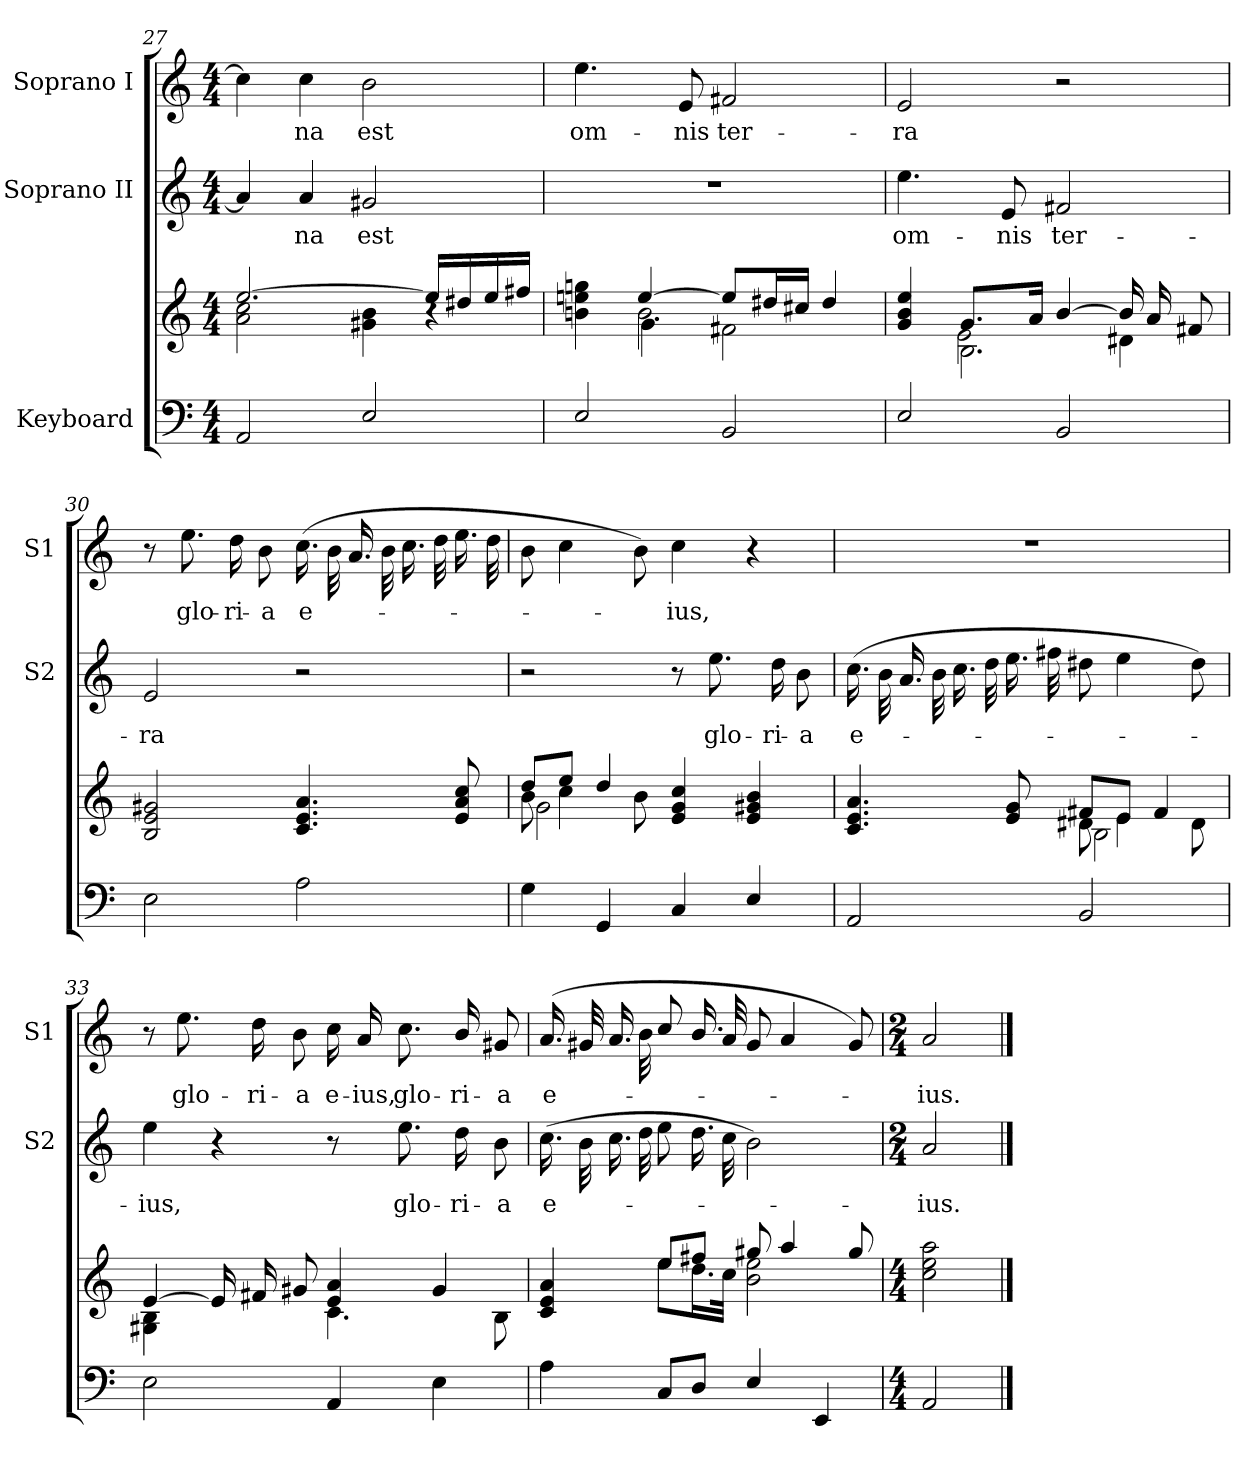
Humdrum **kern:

**kern	**kern	**kern	**text	**kern	**text
*part3	*part3	*part2	*part2	*part1	*part1
*staff4	*staff3	*staff2	*staff2	*staff1	*staff1
*I"Keyboard	*	*I"Soprano II	*	*I"Soprano I	*
*	*	*I'S2	*	*I'S1	*
*clefF4	*clefG2	*clefG2	*	*clefG2	*
*k[]	*k[]	*k[]	*	*k[]	*
*C:	*C:	*C:	*	*C:	*
*M4/4	*M4/4	*M4/4	*	*M4/4	*
=27	=27	=27	=27	=27	=27
*	*^	*	*	*	*
*	*	*^	*	*	*	*
2AA	[2.ee/	2a\ 2cc\	1ryy	4a]	.	4cc\]	.
!	!	!	!	!	!LO:LY:b	!	!LO:LY:b
.	.	.	.	4a	na	4cc\	na
!	!	!	!	!	!LO:LY:b	!	!LO:LY:b
2E/	.	4g#X\ 4b\	.	2g#X	est	2b	est
.	16ee/LL]	4r	.	.	.	.	.
.	16dd#X/	.	.	.	.	.	.
.	16ee/	.	.	.	.	.	.
.	16ff#X/JJ	.	.	.	.	.	.
=28	=28	=28	=28	=28	=28	=28	=28
!	!	!	!	!	!	!	!LO:LY:b
2E/	4ryy	4bn\ 4een\ 4ggn\	4ryy	1r	.	4.ee	om-
.	[4ee/	2.b\	4g\	.	.	.	.
!	!	!	!	!	!	!	!LO:LY:b
.	.	.	.	.	.	8e	-nis
!	!	!	!	!	!	!	!LO:LY:b
2BB	8ee/L]	.	2f#X\	.	.	2f#X	ter-
.	16dd#X/L	.	.	.	.	.	.
.	16cc#X/JJ	.	.	.	.	.	.
.	4dd#/	.	.	.	.	.	.
=29	=29	=29	=29	=29	=29	=29	=29
!	!	!	!	!	!LO:LY:b	!	!LO:LY:b
2E/	4g/ 4b/ 4ee/	4ryy	4ryy	4.ee	om-	2e	-ra
.	8.g/L	2.B\	2e\	.	.	.	.
!	!	!	!	!	!LO:LY:b	!	!
.	.	.	.	8e	-nis	.	.
.	16a/J	.	.	.	.	.	.
!	!	!	!	!	!LO:LY:b	!	!
2BB	[4b/	.	.	2f#X	ter-	2r	.
.	16bLL]	.	4d#X\	.	.	.	.
.	16a	.	.	.	.	.	.
.	8f#XJ	.	.	.	.	.	.
!!LO:LB:g=z
=30	=30	=30	=30	=30	=30	=30	=30
!	!	!	!	!	!LO:LY:b	!	!
2E	2B/ 2e/ 2g#X/	1ryy	1ryy	2e	-ra	8r	.
!	!	!	!	!	!	!	!LO:LY:b
.	.	.	.	.	.	8.ee	glo-
!	!	!	!	!	!	!	!LO:LY:b
.	.	.	.	.	.	16dd	-ri-
!	!	!	!	!	!	!	!LO:LY:b
.	.	.	.	.	.	8b	-a
!	!	!	!	!	!	!	!LO:LY:b
2A	4.c/ 4.e/ 4.a/	.	.	2r	.	(>16.ccLL	e-
.	.	.	.	.	.	32bL	.
.	.	.	.	.	.	16.a	.
.	.	.	.	.	.	32bJJ	.
.	.	.	.	.	.	16.ccLL	.
.	.	.	.	.	.	32ddL	.
.	8e/ 8a/ 8cc/	.	.	.	.	16.ee	.
.	.	.	.	.	.	32ddJJ	.
=31	=31	=31	=31	=31	=31	=31	=31
4G	8dd/L	8b\	2g\	2r	.	8b	.
.	8ee/J	4cc\	.	.	.	4cc\	.
4GG	4dd/	.	.	.	.	.	.
.	.	8b\	.	.	.	8b)	.
!	!	!	!	!	!	!	!LO:LY:b
4C	4e/ 4g/ 4cc/	2ryy	2ryy	8r	.	4cc\	ius,
!	!	!	!	!	!LO:LY:b	!	!
.	.	.	.	8.ee	glo-	.	.
4E/	4e/ 4g#X/ 4b/	.	.	.	.	4r	.
!	!	!	!	!	!LO:LY:b	!	!
.	.	.	.	16dd	-ri-	.	.
!	!	!	!	!	!LO:LY:b	!	!
.	.	.	.	8b	-a	.	.
=32	=32	=32	=32	=32	=32	=32	=32
!	!	!	!	!	!LO:LY:b	!	!
2AA	4.c/ 4.e/ 4.a/	2ryy	2ryy	(>16.ccLL	e-	1r	.
.	.	.	.	32bL	.	.	.
.	.	.	.	16.a	.	.	.
.	.	.	.	32bJJ	.	.	.
.	.	.	.	16.ccLL	.	.	.
.	.	.	.	32ddL	.	.	.
.	8e/ 8g/	.	.	16.ee	.	.	.
.	.	.	.	32ff#XJJ	.	.	.
2BB	8f#X/L	8d#X\	2B\	8dd#X	.	.	.
.	8e/J	4e\	.	4ee	.	.	.
.	4f#/	.	.	.	.	.	.
.	.	8d#\	.	8dd#)	.	.	.
*	*	*v	*v	*	*	*	*
!!LO:LB:g=z
=33	=33	=33	=33	=33	=33	=33
!	!	!	!	!LO:LY:b	!	!
2E	[4e/	4G#X\ 4B\	4ee	ius,	8r	.
!	!	!	!	!	!	!LO:LY:b
.	.	.	.	.	8.ee	glo-
.	16eLL]	4ryy	4r	.	.	.
!	!	!	!	!	!	!LO:LY:b
.	16f#X	.	.	.	16dd	-ri-
!	!	!	!	!	!	!LO:LY:b
.	8g#XJ	.	.	.	8b	-a
!	!	!	!	!	!	!LO:LY:b
4AA	4e/ 4a/	4.c\	8r	.	16cc\	e-
!	!	!	!	!	!	!LO:LY:b
.	.	.	.	.	16a	-ius,
!	!	!	!	!LO:LY:b	!	!LO:LY:b
.	.	.	8.ee	glo-	8.cc\	glo-
4E	4g#/	.	.	.	.	.
!	!	!	!	!LO:LY:b	!	!LO:LY:b
.	.	.	16dd	-ri-	16b/	-ri-
!	!	!	!	!LO:LY:b	!	!LO:LY:b
.	.	8B\	8b	-a	8g#X	-a
=34	=34	=34	=34	=34	=34	=34
!	!	!	!	!LO:LY:b	!	!LO:LY:b
4A	4c/ 4e/ 4a/	4ryy	(>16.ccLL	e-	(<16.aLL	e-
.	.	.	32bL	.	32g#XL	.
.	.	.	16.cc	.	16.a	.
.	.	.	32ddJJ	.	32bJJ	.
8CL	8ee/L	8ee\L	8eeL	.	8cc/L	.
8DJ	8ff#X/J	16.dd\L	16.ddL	.	16.b/L	.
.	.	32cc\JJ	32ccJJ	.	32aJJ	.
4E/	8gg#X/	2b\ 2ee\	2b)	.	8g#	.
.	4aa/	.	.	.	4a	.
4EE	.	.	.	.	.	.
.	8gg#/	.	.	.	8g#)	.
=35	=35	=35	=35	=35	=35	=35
*M4/4	*M4/4	*	*M2/4	*	*M2/4	*
!	!	!	!	!LO:LY:b	!	!LO:LY:b
2AA	2ryy	2cc\ 2ee\ 2aa\	2a	ius.	2a	ius.
*	*v	*v	*	*	*	*
==	==	==	==	==	==
*-	*-	*-	*-	*-	*-
